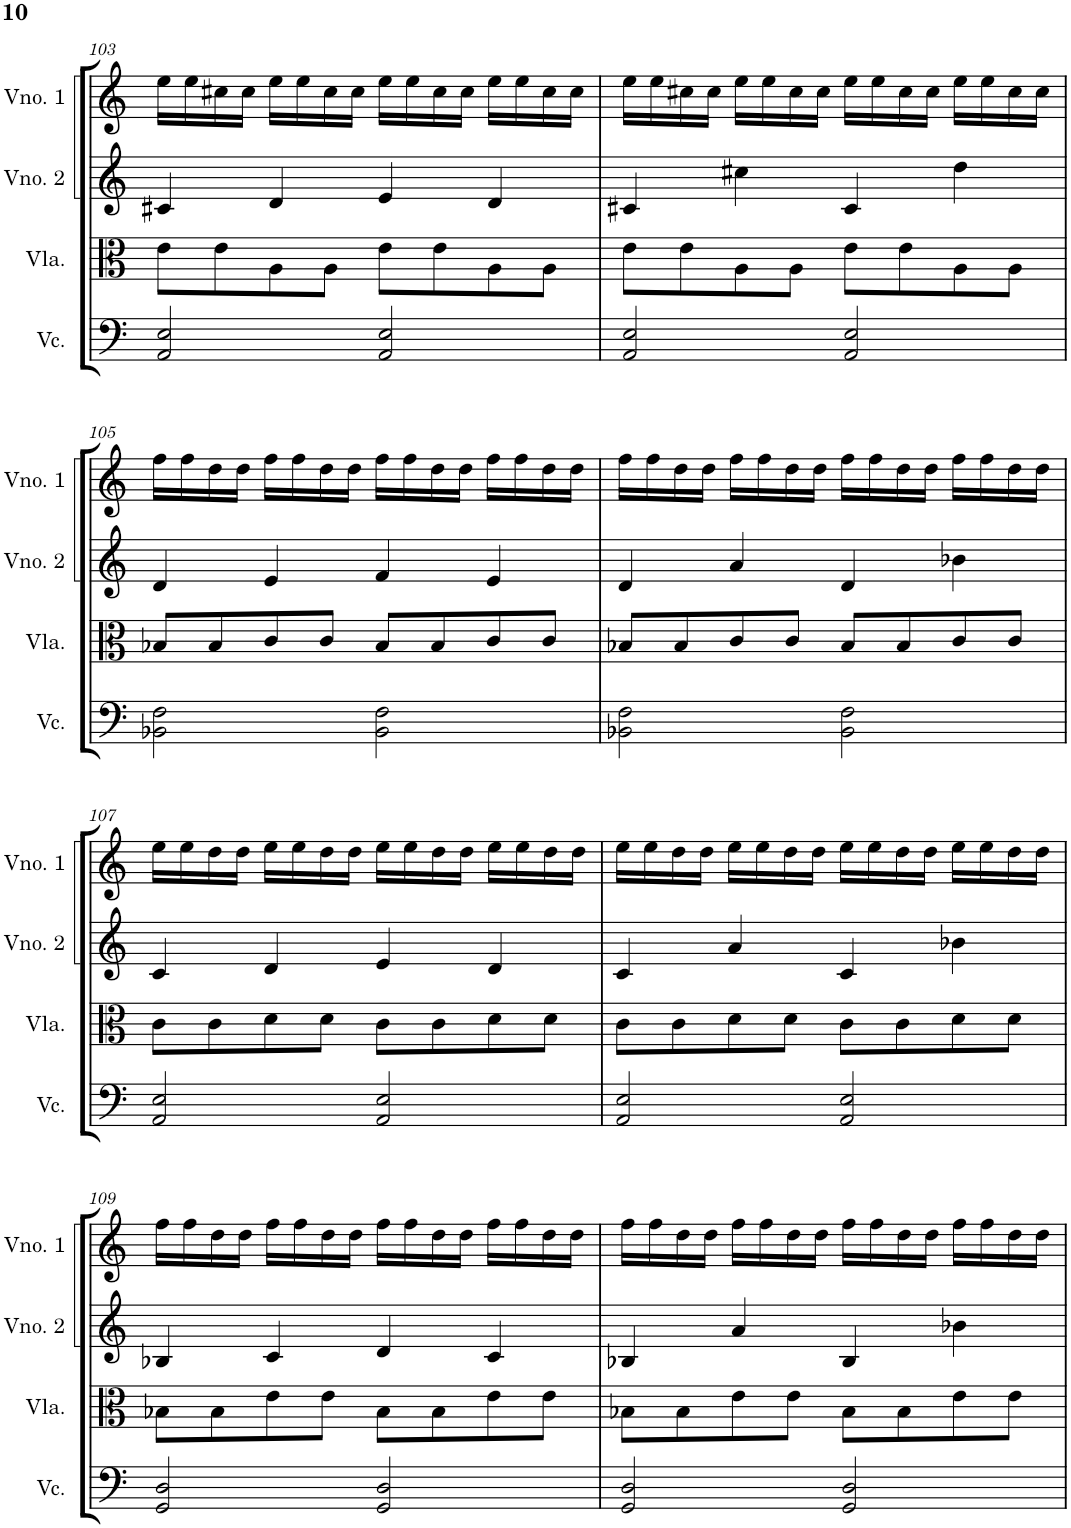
**kern	**kern	**kern	**kern
*part4	*part3	*part2	*part1
*staff4	*staff3	*staff2	*staff1
*I"Violoncelo	*I"Viola	*I"Violino 2	*I"Violino 1
*I'Vc.	*I'Vla.	*I'Vno. 2	*I'Vno. 1
!!LO:PB:g=z
*clefF4	*clefC3	*clefG2	*clefG2
*k[]	*k[]	*k[]	*k[]
*M4/4	*M4/4	*M4/4	*M4/4
=103	=103	=103	=103
2AA/ 2E/	8e\L	4c#X/	16ee\LL
.	.	.	16ee\
.	8e\	.	16cc#X\
.	.	.	16cc#\JJ
.	8A\	4d/	16ee\LL
.	.	.	16ee\
.	8A\J	.	16cc#\
.	.	.	16cc#\JJ
2AA/ 2E/	8e\L	4e/	16ee\LL
.	.	.	16ee\
.	8e\	.	16cc#\
.	.	.	16cc#\JJ
.	8A\	4d/	16ee\LL
.	.	.	16ee\
.	8A\J	.	16cc#\
.	.	.	16cc#\JJ
=104	=104	=104	=104
2AA/ 2E/	8e\L	4c#X/	16ee\LL
.	.	.	16ee\
.	8e\	.	16cc#X\
.	.	.	16cc#\JJ
.	8A\	4cc#X\	16ee\LL
.	.	.	16ee\
.	8A\J	.	16cc#\
.	.	.	16cc#\JJ
2AA/ 2E/	8e\L	4c#/	16ee\LL
.	.	.	16ee\
.	8e\	.	16cc#\
.	.	.	16cc#\JJ
.	8A\	4dd\	16ee\LL
.	.	.	16ee\
.	8A\J	.	16cc#\
.	.	.	16cc#\JJ
!!LO:LB:g=z
=105	=105	=105	=105
2BB-X\ 2F\	8B-X/L	4d/	16ff\LL
.	.	.	16ff\
.	8B-/	.	16dd\
.	.	.	16dd\JJ
.	8c/	4e/	16ff\LL
.	.	.	16ff\
.	8c/J	.	16dd\
.	.	.	16dd\JJ
2BB-\ 2F\	8B-/L	4f/	16ff\LL
.	.	.	16ff\
.	8B-/	.	16dd\
.	.	.	16dd\JJ
.	8c/	4e/	16ff\LL
.	.	.	16ff\
.	8c/J	.	16dd\
.	.	.	16dd\JJ
=106	=106	=106	=106
2BB-X\ 2F\	8B-X/L	4d/	16ff\LL
.	.	.	16ff\
.	8B-/	.	16dd\
.	.	.	16dd\JJ
.	8c/	4a/	16ff\LL
.	.	.	16ff\
.	8c/J	.	16dd\
.	.	.	16dd\JJ
2BB-\ 2F\	8B-/L	4d/	16ff\LL
.	.	.	16ff\
.	8B-/	.	16dd\
.	.	.	16dd\JJ
.	8c/	4b-X\	16ff\LL
.	.	.	16ff\
.	8c/J	.	16dd\
.	.	.	16dd\JJ
!!LO:LB:g=z
=107	=107	=107	=107
2AA/ 2E/	8c\L	4c/	16ee\LL
.	.	.	16ee\
.	8c\	.	16dd\
.	.	.	16dd\JJ
.	8d\	4d/	16ee\LL
.	.	.	16ee\
.	8d\J	.	16dd\
.	.	.	16dd\JJ
2AA/ 2E/	8c\L	4e/	16ee\LL
.	.	.	16ee\
.	8c\	.	16dd\
.	.	.	16dd\JJ
.	8d\	4d/	16ee\LL
.	.	.	16ee\
.	8d\J	.	16dd\
.	.	.	16dd\JJ
=108	=108	=108	=108
2AA/ 2E/	8c\L	4c/	16ee\LL
.	.	.	16ee\
.	8c\	.	16dd\
.	.	.	16dd\JJ
.	8d\	4a/	16ee\LL
.	.	.	16ee\
.	8d\J	.	16dd\
.	.	.	16dd\JJ
2AA/ 2E/	8c\L	4c/	16ee\LL
.	.	.	16ee\
.	8c\	.	16dd\
.	.	.	16dd\JJ
.	8d\	4b-X\	16ee\LL
.	.	.	16ee\
.	8d\J	.	16dd\
.	.	.	16dd\JJ
!!LO:LB:g=z
=109	=109	=109	=109
2GG/ 2D/	8B-X\L	4B-X/	16ff\LL
.	.	.	16ff\
.	8B-\	.	16dd\
.	.	.	16dd\JJ
.	8e\	4c/	16ff\LL
.	.	.	16ff\
.	8e\J	.	16dd\
.	.	.	16dd\JJ
2GG/ 2D/	8B-\L	4d/	16ff\LL
.	.	.	16ff\
.	8B-\	.	16dd\
.	.	.	16dd\JJ
.	8e\	4c/	16ff\LL
.	.	.	16ff\
.	8e\J	.	16dd\
.	.	.	16dd\JJ
=110	=110	=110	=110
2GG/ 2D/	8B-X\L	4B-X/	16ff\LL
.	.	.	16ff\
.	8B-\	.	16dd\
.	.	.	16dd\JJ
.	8e\	4a/	16ff\LL
.	.	.	16ff\
.	8e\J	.	16dd\
.	.	.	16dd\JJ
2GG/ 2D/	8B-\L	4B-/	16ff\LL
.	.	.	16ff\
.	8B-\	.	16dd\
.	.	.	16dd\JJ
.	8e\	4b-X\	16ff\LL
.	.	.	16ff\
.	8e\J	.	16dd\
.	.	.	16dd\JJ
=	=	=	=
*-	*-	*-	*-
